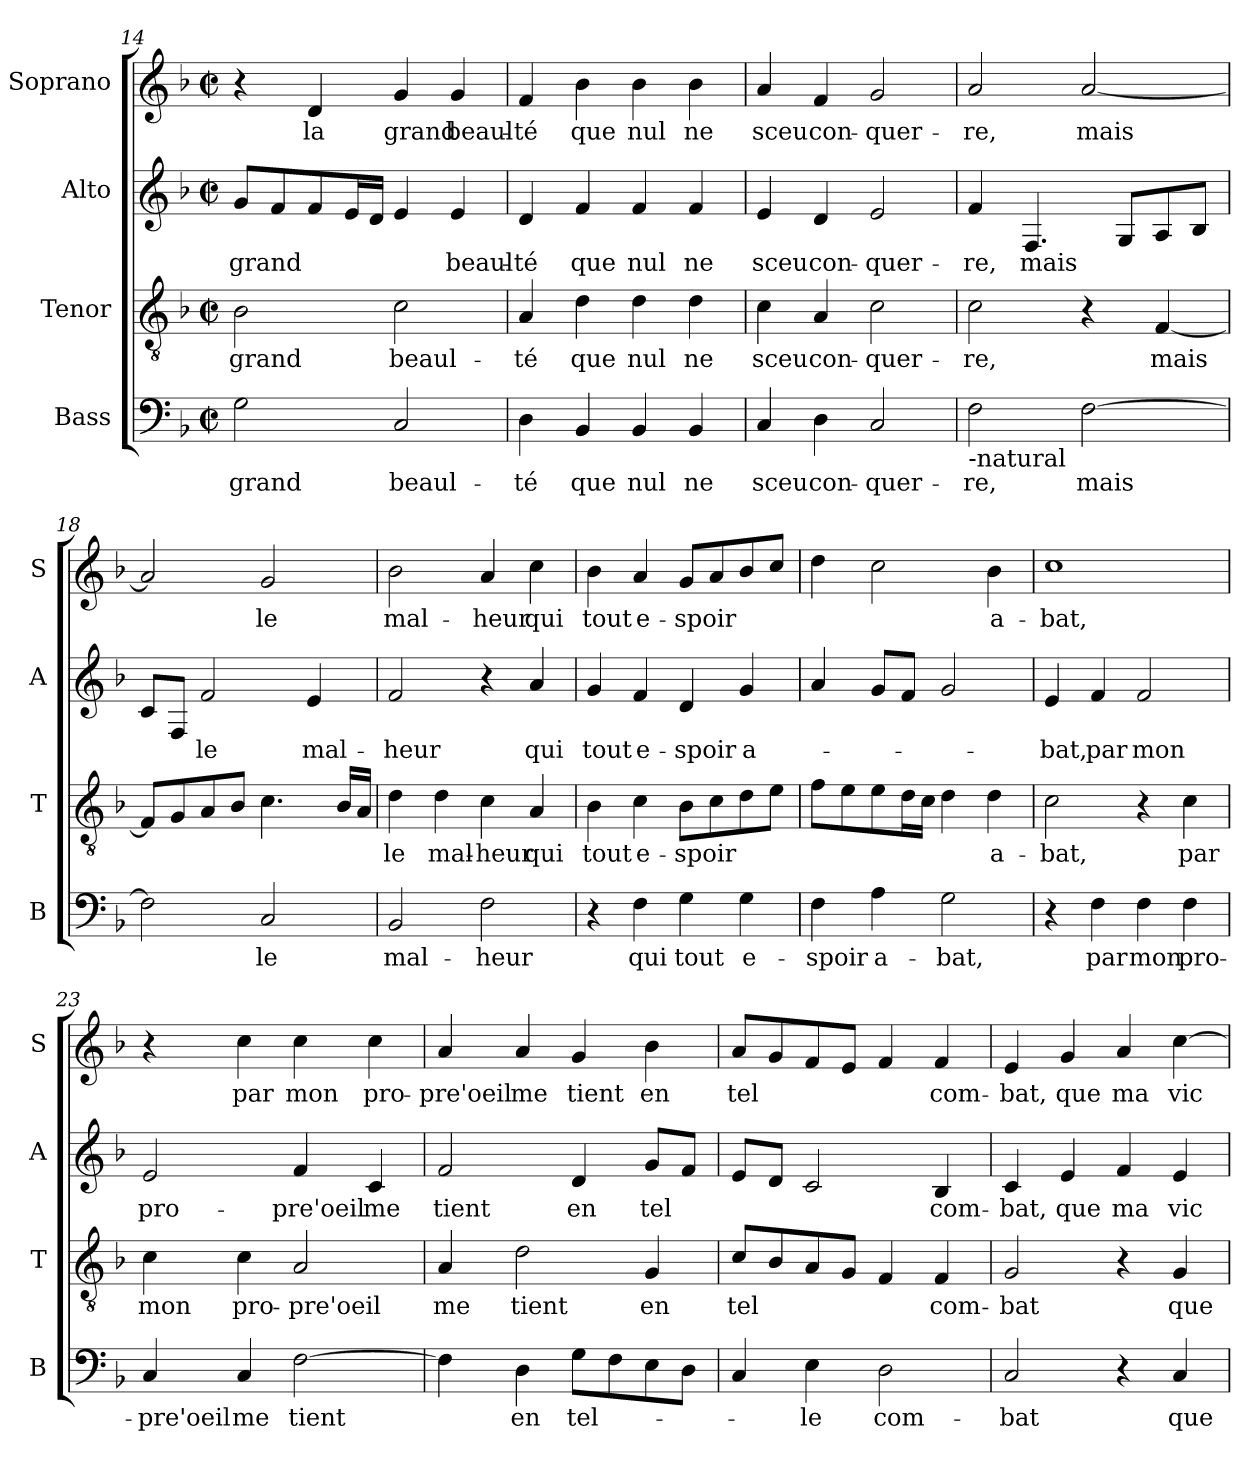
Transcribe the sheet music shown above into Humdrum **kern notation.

**kern	**text	**kern	**text	**kern	**text	**kern	**text
*part4	*part4	*part3	*part3	*part2	*part2	*part1	*part1
*staff4	*staff4	*staff3	*staff3	*staff2	*staff2	*staff1	*staff1
*I"Bass	*	*I"Tenor	*	*I"Alto	*	*I"Soprano	*
*I'B	*	*I'T	*	*I'A	*	*I'S	*
*clefF4	*	*clefGv2	*	*clefG2	*	*clefG2	*
*k[b-]	*	*k[b-]	*	*k[b-]	*	*k[b-]	*
*F:	*	*F:	*	*F:	*	*F:	*
*M2/2	*	*M2/2	*	*M2/2	*	*M2/2	*
*met(c|)	*	*met(c|)	*	*met(c|)	*	*met(c|)	*
=14	=14	=14	=14	=14	=14	=14	=14
!	!LO:LY:b	!	!LO:LY:b	!	!LO:LY:b	!	!
2G\	grand	2B-\	grand	8g/L	grand	4r	.
.	.	.	.	8f/	.	.	.
!	!	!	!	!	!	!	!LO:LY:b
.	.	.	.	8f/	.	4d/	la
.	.	.	.	16e/L	.	.	.
.	.	.	.	16d/JJ	.	.	.
!	!LO:LY:b	!	!LO:LY:b	!	!	!	!LO:LY:b
2C/	beaul-	2c\	beaul-	4e/	.	4g/	grand
!	!	!	!	!	!LO:LY:b	!	!LO:LY:b
.	.	.	.	4e/	beaul-	4g/	beaul-
!!LO:LB:g=z
=15	=15	=15	=15	=15	=15	=15	=15
!	!LO:LY:b	!	!LO:LY:b	!	!LO:LY:b	!	!LO:LY:b
4D\	-té	4A/	-té	4d/	-té	4f/	-té
!	!LO:LY:b	!	!LO:LY:b	!	!LO:LY:b	!	!LO:LY:b
4BB-/	que	4d\	que	4f/	que	4b-\	que
!	!LO:LY:b	!	!LO:LY:b	!	!LO:LY:b	!	!LO:LY:b
4BB-/	nul	4d\	nul	4f/	nul	4b-\	nul
!	!LO:LY:b	!	!LO:LY:b	!	!LO:LY:b	!	!LO:LY:b
4BB-/	ne	4d\	ne	4f/	ne	4b-\	ne
=16	=16	=16	=16	=16	=16	=16	=16
!	!LO:LY:b	!	!LO:LY:b	!	!LO:LY:b	!	!LO:LY:b
4C/	sceu	4c\	sceu	4e/	sceu	4a/	sceu
!	!LO:LY:b	!	!LO:LY:b	!	!LO:LY:b	!	!LO:LY:b
4D\	con-	4A/	con-	4d/	con-	4f/	con-
!	!LO:LY:b	!	!LO:LY:b	!	!LO:LY:b	!	!LO:LY:b
2C/	-quer-	2c\	-quer-	2e/	-quer-	2g/	-quer-
=17	=17	=17	=17	=17	=17	=17	=17
!LO:TX:b:t=-natural	!	!	!	!	!	!	!
!	!LO:LY:b	!	!LO:LY:b	!	!LO:LY:b	!	!LO:LY:b
2F\	-re,	2c\	-re,	4f/	-re,	2a/	-re,
!	!	!	!	!	!LO:LY:b	!	!
.	.	.	.	4.F/	mais	.	.
!	!LO:LY:b	!	!	!	!	!	!LO:LY:b
[2F\	mais	4r	.	.	.	[2a/	mais
.	.	.	.	8G/L	.	.	.
!	!	!	!LO:LY:b	!	!	!	!
.	.	[4F/	mais	8A/	.	.	.
.	.	.	.	8B-/J	.	.	.
=18	=18	=18	=18	=18	=18	=18	=18
2F\]	.	8F/L]	.	8c/L	.	2a/]	.
.	.	8G/	.	8F/J	.	.	.
!	!	!	!	!	!LO:LY:b	!	!
.	.	8A/	.	2f/	le	.	.
.	.	8B-/J	.	.	.	.	.
!	!LO:LY:b	!	!	!	!	!	!LO:LY:b
2C/	le	4.c\	.	.	.	2g/	le
!	!	!	!	!	!LO:LY:b	!	!
.	.	.	.	4e/	mal-	.	.
.	.	16B-/LL	.	.	.	.	.
.	.	16A/JJ	.	.	.	.	.
=19	=19	=19	=19	=19	=19	=19	=19
!	!LO:LY:b	!	!LO:LY:b	!	!LO:LY:b	!	!LO:LY:b
2BB-/	mal-	4d\	le	2f/	-heur	2b-\	mal-
!	!	!	!LO:LY:b	!	!	!	!
.	.	4d\	mal-	.	.	.	.
!	!LO:LY:b	!	!LO:LY:b	!	!	!	!LO:LY:b
2F\	-heur	4c\	-heur	4r	.	4a/	-heur
!	!	!	!LO:LY:b	!	!LO:LY:b	!	!LO:LY:b
.	.	4A/	qui	4a/	qui	4cc\	qui
!!LO:LB:g=z
=20	=20	=20	=20	=20	=20	=20	=20
!	!	!	!LO:LY:b	!	!LO:LY:b	!	!LO:LY:b
4r	.	4B-\	tout	4g/	tout	4b-\	tout
!	!LO:LY:b	!	!LO:LY:b	!	!LO:LY:b	!	!LO:LY:b
4F\	qui	4c\	e-	4f/	e-	4a/	e-
!	!LO:LY:b	!	!LO:LY:b	!	!LO:LY:b	!	!LO:LY:b
4G\	tout	8B-\L	-spoir	4d/	-spoir	8g/L	-spoir
.	.	8c\	.	.	.	8a/	.
!	!LO:LY:b	!	!	!	!LO:LY:b	!	!
4G\	e-	8d\	.	4g/	a-	8b-/	.
.	.	8e\J	.	.	.	8cc/J	.
=21	=21	=21	=21	=21	=21	=21	=21
!	!LO:LY:b	!	!	!	!	!	!
4F\	-spoir	8f\L	.	4a/	.	4dd\	.
.	.	8e\	.	.	.	.	.
!	!LO:LY:b	!	!	!	!	!	!
4A\	a-	8e\	.	8g/L	.	2cc\	.
.	.	16d\L	.	8f/J	.	.	.
.	.	16c\JJ	.	.	.	.	.
!	!LO:LY:b	!	!	!	!	!	!
2G\	-bat,	4d\	.	2g/	.	.	.
!	!	!	!LO:LY:b	!	!	!	!LO:LY:b
.	.	4d\	a-	.	.	4b-\	a-
=22	=22	=22	=22	=22	=22	=22	=22
!	!	!	!LO:LY:b	!	!LO:LY:b	!	!LO:LY:b
4r	.	2c\	-bat,	4e/	-bat,	1cc	-bat,
!	!LO:LY:b	!	!	!	!LO:LY:b	!	!
4F\	par	.	.	4f/	par	.	.
!	!LO:LY:b	!	!	!	!LO:LY:b	!	!
4F\	mon	4r	.	2f/	mon	.	.
!	!LO:LY:b	!	!LO:LY:b	!	!	!	!
4F\	pro-	4c\	par	.	.	.	.
=23	=23	=23	=23	=23	=23	=23	=23
!	!LO:LY:b	!	!LO:LY:b	!	!LO:LY:b	!	!
4C/	-pre'oeil	4c\	mon	2e/	pro-	4r	.
!	!LO:LY:b	!	!LO:LY:b	!	!	!	!LO:LY:b
4C/	me	4c\	pro-	.	.	4cc\	par
!	!LO:LY:b	!	!LO:LY:b	!	!LO:LY:b	!	!LO:LY:b
[2F\	tient	2A/	-pre'oeil	4f/	-pre'oeil	4cc\	mon
!	!	!	!	!	!LO:LY:b	!	!LO:LY:b
.	.	.	.	4c/	me	4cc\	pro-
=24	=24	=24	=24	=24	=24	=24	=24
!	!	!	!LO:LY:b	!	!LO:LY:b	!	!LO:LY:b
4F\]	.	4A/	me	2f/	tient	4a/	-pre'oeil
!	!LO:LY:b	!	!LO:LY:b	!	!	!	!LO:LY:b
4D\	en	2d\	tient	.	.	4a/	me
!	!LO:LY:b	!	!	!	!LO:LY:b	!	!LO:LY:b
8G\L	tel-	.	.	4d/	en	4g/	tient
8F\	.	.	.	.	.	.	.
!	!	!	!LO:LY:b	!	!LO:LY:b	!	!LO:LY:b
8E\	.	4G/	en	8g/L	tel	4b-\	en
8D\J	.	.	.	8f/J	.	.	.
!!LO:PB:g=z
=25	=25	=25	=25	=25	=25	=25	=25
!	!	!	!LO:LY:b	!	!	!	!LO:LY:b
4C/	.	8c/L	tel	8e/L	.	8a/L	tel
.	.	8B-/	.	8d/J	.	8g/	.
!	!LO:LY:b	!	!	!	!	!	!
4E\	-le	8A/	.	2c/	.	8f/	.
.	.	8G/J	.	.	.	8e/J	.
!	!LO:LY:b	!	!	!	!	!	!
2D\	com-	4F/	.	.	.	4f/	.
!	!	!	!LO:LY:b	!	!LO:LY:b	!	!LO:LY:b
.	.	4F/	com-	4B-/	com-	4f/	com-
=26	=26	=26	=26	=26	=26	=26	=26
!	!LO:LY:b	!	!LO:LY:b	!	!LO:LY:b	!	!LO:LY:b
2C/	-bat	2G/	-bat	4c/	-bat,	4e/	-bat,
!	!	!	!	!	!LO:LY:b	!	!LO:LY:b
.	.	.	.	4e/	que	4g/	que
!	!	!	!	!	!LO:LY:b	!	!LO:LY:b
4r	.	4r	.	4f/	ma	4a/	ma
!	!LO:LY:b	!	!LO:LY:b	!	!LO:LY:b	!	!LO:LY:b
4C/	que	4G/	que	4e/	vic-	[4cc\	vic-
=	=	=	=	=	=	=	=
*-	*-	*-	*-	*-	*-	*-	*-
